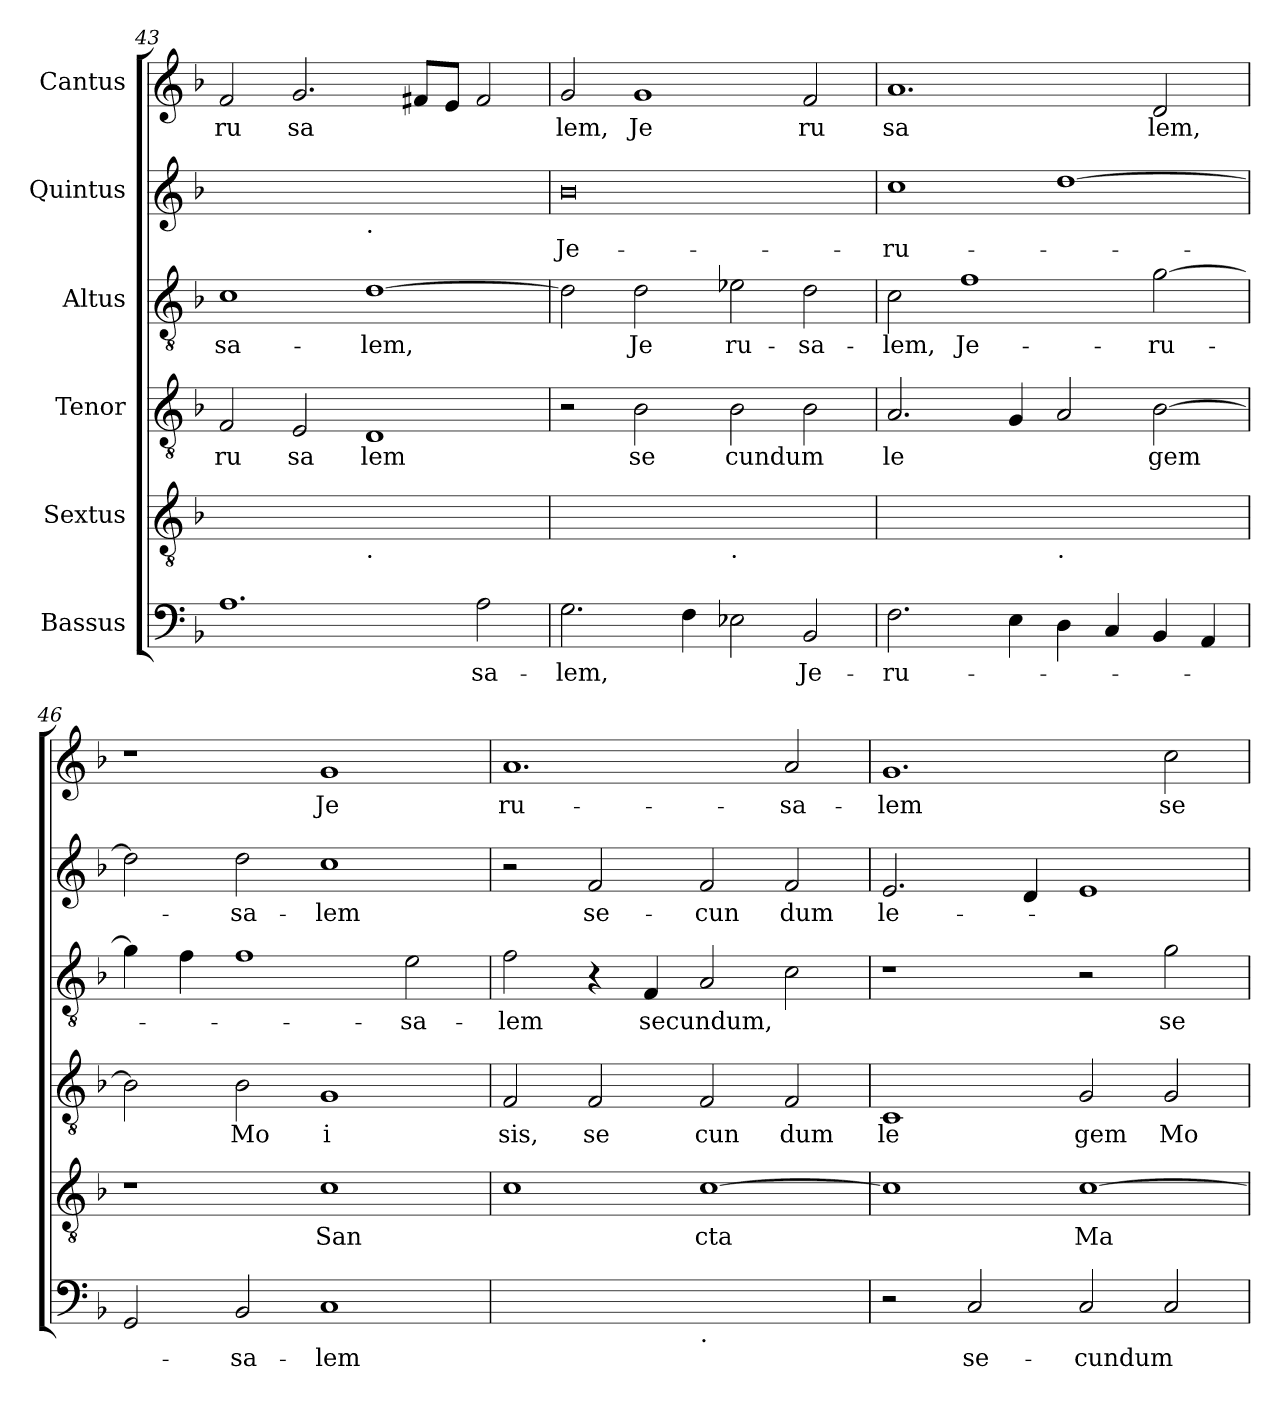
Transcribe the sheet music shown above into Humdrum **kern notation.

**kern	**text	**kern	**text	**kern	**text	**kern	**text	**kern	**text	**kern	**text
*part6	*part6	*part5	*part5	*part4	*part4	*part3	*part3	*part2	*part2	*part1	*part1
*staff6	*staff6	*staff5	*staff5	*staff4	*staff4	*staff3	*staff3	*staff2	*staff2	*staff1	*staff1
*I"Bassus	*	*I"Sextus	*	*I"Tenor	*	*I"Altus	*	*I"Quintus	*	*I"Cantus	*
*clefF4	*	*clefGv2	*	*clefGv2	*	*clefGv2	*	*clefG2	*	*clefG2	*
*k[b-]	*	*k[b-]	*	*k[b-]	*	*k[b-]	*	*k[b-]	*	*k[b-]	*
*F:	*	*F:	*	*F:	*	*F:	*	*F:	*	*F:	*
=43	=43	=43	=43	=43	=43	=43	=43	=43	=43	=43	=43
!	!	!	!	!	!LO:LY:b	!	!LO:LY:b	!	!	!	!LO:LY:b
1.A	.	1ryy	.	2F/	ru	1c	-sa-	1ryy	.	2f/	ru
!	!	!	!	!	!LO:LY:b	!	!	!	!	!	!LO:LY:b
.	.	.	.	2E/	sa	.	.	.	.	2.g/	sa
!	!	!	!	!	!	!	!	!LO:TX:b:t=.	!	!	!
!	!	!LO:TX:b:t=.	!	!	!	!	!	!	!	!	!
!	!	!	!	!	!LO:LY:b	!	!LO:LY:b	!	!	!	!
.	.	1ryy	.	1D	lem	[>1d	-lem,	1ryy	.	.	.
.	.	.	.	.	.	.	.	.	.	8f#X/L	.
.	.	.	.	.	.	.	.	.	.	8e/J	.
!	!LO:LY:b	!	!	!	!	!	!	!	!	!	!
2A\	-sa-	.	.	.	.	.	.	.	.	2f#/	.
=44	=44	=44	=44	=44	=44	=44	=44	=44	=44	=44	=44
!	!LO:LY:b	!	!	!	!	!	!	!	!LO:LY:b	!	!LO:LY:b
2.G\	-lem,	1ryy	.	2r	.	2d\]	.	0b-	Je-	2g/	lem,
!	!	!	!	!	!LO:LY:b	!	!LO:LY:b	!	!	!	!LO:LY:b
.	.	.	.	2B-\	se	2d\	Je	.	.	1g	Je
4F\	.	.	.	.	.	.	.	.	.	.	.
!	!	!LO:TX:b:t=.	!	!	!	!	!	!	!	!	!
!	!	!	!	!	!LO:LY:b	!	!LO:LY:b	!	!	!	!
2E-X\	.	1ryy	.	2B-\	cundum	2e-X\	-ru-	.	.	.	.
!	!LO:LY:b	!	!	!	!	!	!LO:LY:b	!	!	!	!LO:LY:b
2BB-/	Je-	.	.	2B-\	.	2d\	-sa-	.	.	2f/	ru
=45	=45	=45	=45	=45	=45	=45	=45	=45	=45	=45	=45
!	!LO:LY:b	!	!	!	!LO:LY:b	!	!LO:LY:b	!	!LO:LY:b	!	!LO:LY:b
2.F\	-ru-	1ryy	.	2.A/	le	2c\	-lem,	1cc	-ru-	1.a	sa
!	!	!	!	!	!	!	!LO:LY:b	!	!	!	!
.	.	.	.	.	.	1f	Je-	.	.	.	.
4E\	.	.	.	4G/	.	.	.	.	.	.	.
!	!	!LO:TX:b:t=.	!	!	!	!	!	!	!	!	!
4D\	.	1ryy	.	2A/	.	.	.	[>1dd	.	.	.
4C/	.	.	.	.	.	.	.	.	.	.	.
!	!	!	!	!	!LO:LY:b	!	!LO:LY:b	!	!	!	!LO:LY:b
4BB-/	.	.	.	[>2B-\	gem	[>2g\	-ru-	.	.	2d/	lem,
4AA/	.	.	.	.	.	.	.	.	.	.	.
=46	=46	=46	=46	=46	=46	=46	=46	=46	=46	=46	=46
2GG/	.	1r	.	2B-\]	.	4g\]	.	2dd\]	.	1r	.
.	.	.	.	.	.	4f\	.	.	.	.	.
!	!LO:LY:b	!	!	!	!LO:LY:b	!	!	!	!LO:LY:b	!	!
2BB-/	-sa-	.	.	2B-\	Mo	1f	.	2dd\	-sa-	.	.
!	!LO:LY:b	!	!LO:LY:b	!	!LO:LY:b	!	!	!	!LO:LY:b	!	!LO:LY:b
1C	-lem	1c	San	1G	i	.	.	1cc	-lem	1g	Je
!	!	!	!	!	!	!	!LO:LY:b	!	!	!	!
.	.	.	.	.	.	2e\	-sa-	.	.	.	.
!!LO:LB:g=z
=47	=47	=47	=47	=47	=47	=47	=47	=47	=47	=47	=47
!	!	!	!	!	!LO:LY:b	!	!LO:LY:b	!	!	!	!LO:LY:b
1ryy	.	1c	.	2F/	sis,	2f\	-lem	2r	.	1.a	ru-
!	!	!	!	!	!LO:LY:b	!	!	!	!LO:LY:b	!	!
.	.	.	.	2F/	se	4r	.	2f/	se-	.	.
!	!	!	!	!	!	!	!LO:LY:b	!	!	!	!
.	.	.	.	.	.	4F/	secundum,	.	.	.	.
!LO:TX:b:t=.	!	!	!	!	!	!	!	!	!	!	!
!	!	!	!LO:LY:b	!	!LO:LY:b	!	!	!	!LO:LY:b	!	!
1ryy	.	[>1c	cta	2F/	cun	2A/	.	2f/	-cun	.	.
!	!	!	!	!	!LO:LY:b	!	!	!	!LO:LY:b	!	!LO:LY:b
.	.	.	.	2F/	dum	2c\	.	2f/	dum	2a/	-sa-
=48	=48	=48	=48	=48	=48	=48	=48	=48	=48	=48	=48
!	!	!	!	!	!LO:LY:b	!	!	!	!LO:LY:b	!	!LO:LY:b
2r	.	1c]	.	1C	le	1r	.	2.e/	le-	1.g	-lem
!	!LO:LY:b	!	!	!	!	!	!	!	!	!	!
2C/	se-	.	.	.	.	.	.	.	.	.	.
.	.	.	.	.	.	.	.	4d/	.	.	.
!	!LO:LY:b	!	!LO:LY:b	!	!LO:LY:b	!	!	!	!	!	!
2C/	-cundum	[>1c	Ma	2G/	gem	2r	.	1e	.	.	.
!	!	!	!	!	!LO:LY:b	!	!LO:LY:b	!	!	!	!LO:LY:b
2C/	.	.	.	2G/	Mo	2g\	se	.	.	2cc\	se-
=	=	=	=	=	=	=	=	=	=	=	=
*-	*-	*-	*-	*-	*-	*-	*-	*-	*-	*-	*-
